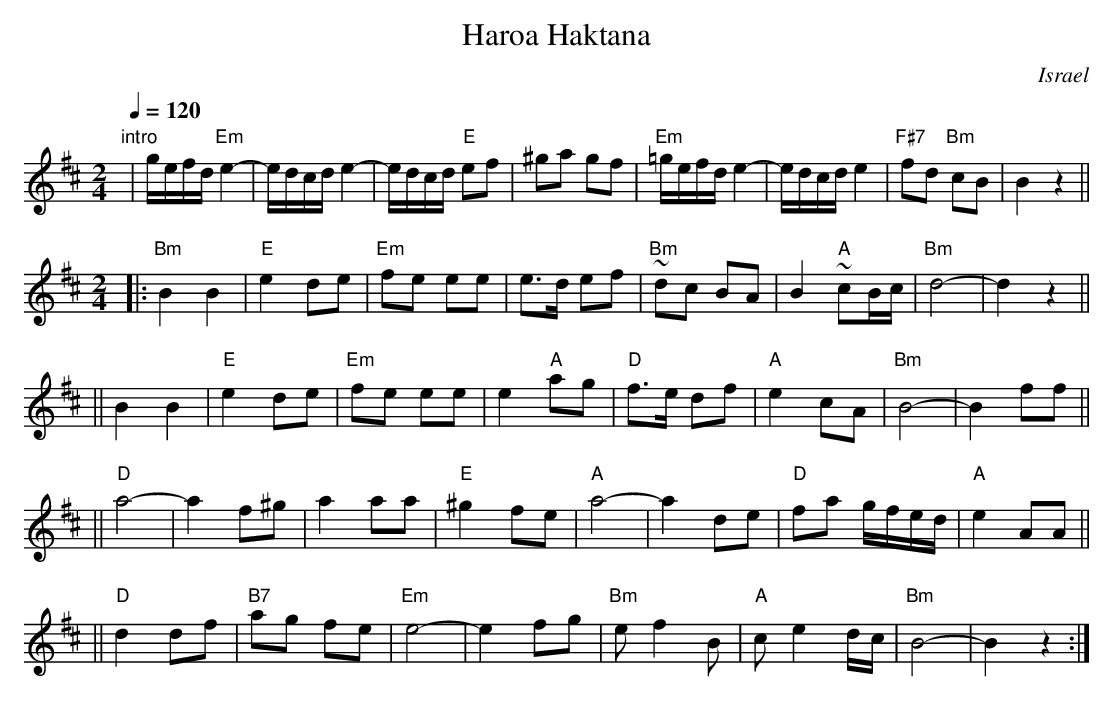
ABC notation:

X:1
T: Haroa Haktana
O: Israel
M: 2/4
L: 1/8
Q: 1/4=120
K: Bm
"intro"\
| g/e/f/d/ "Em"e2- | e/d/c/d/ e2- | e/d/c/d/ "E"ef | ^ga gf \
| "Em"=g/e/f/d/ e2- | e/d/c/d/ e2 | "F#7"fd "Bm"cB | B2 z2 ||
M: 2/4
L: 1/8
|:"Bm"B2 B2 | "E"e2 de |"Em"fe ee |    e>d ef |"Bm"~dc BA |    B2 "A"~cB/c/ |"Bm"d4-         |    d2 z2 ||
||    B2 B2 | "E"e2 de |"Em"fe ee |  e2 "A"ag | "D"f>e df | "A"e2     cA    |"Bm"B4-         |    B2 ff ||
|| "D"a4-   |   a2 f^g |  a2   aa | "E"^g2 fe | "A"a4-    |    a2     de    | "D"fa g/f/e/d/ | "A"e2 AA ||
|| "D"d2 df |"B7"ag fe |"Em"e4-   |     e2 fg |"Bm"e f2 B | "A"ce2    d/c/  |"Bm"B4-         |    B2 z2 :|
